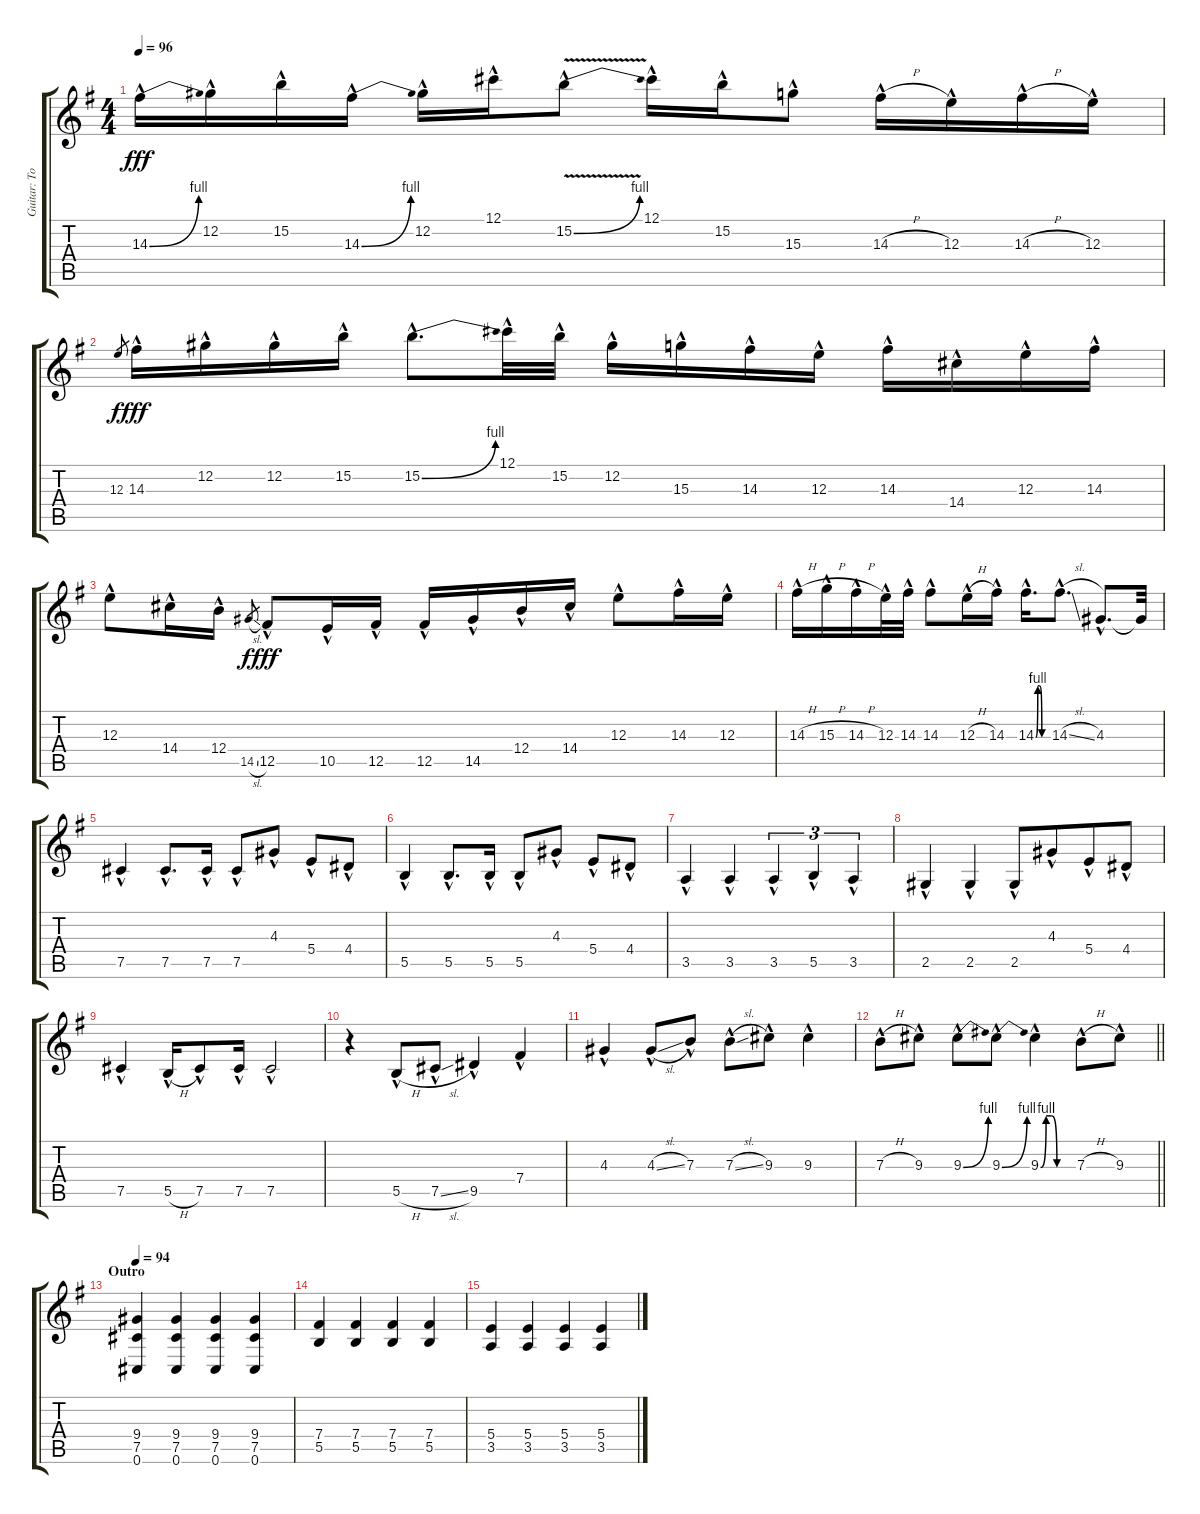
\track ("Guitar: Tony" "Guitar: To") {instrument distortionguitar}
\staff {score tabs}
\tuning (Db4 Ab3 E3 B2 Gb2 Db2) {hide}
\ts (4 4)
\tempo 96
\clef g2
\ks g
14.3{be (bend 0 0 60 4) hac}.16{dy fff} 12.2{hac}.16 15.2{hac}.16 14.3{be (bend 0 0 60 4) hac}.16 12.2{hac}.16 12.1{hac}.16 15.2{be (bend 0 0 60 4) v hac}.8 12.1{hac}.16 15.2{hac}.16 15.3{hac}.8 14.3{h hac}.16 12.3{hac}.16 14.3{h hac}.16{beam merge} 12.3{hac}.16 |
12.3.8{gr dy f} 14.3{hac}.16{dy fff} 12.2{hac}.16 12.2{hac}.16 15.2{hac}.16 15.2{be (bend 0 0 60 4) hac}.8{d} 12.1{hac}.32 15.2{hac}.32 12.2{hac}.16 15.3{hac}.16 14.3{hac}.16 12.3{hac}.16 14.3{hac}.16 14.4{hac}.16 12.3{hac}.16 14.3{hac}.16 |
12.3{hac}.8 14.4{hac}.16 12.4{hac}.16 14.5{sl}.8{gr dy f} 12.5{hac}.8{dy fff} 10.5{hac}.16 12.5{hac}.16 12.5{hac}.16 14.5{hac}.16 12.4{hac}.16 14.4{hac}.16 12.3{hac}.8 14.3{hac}.16 12.3{hac}.16 |
14.3{h hac}.16 15.3{h hac}.16 14.3{h hac}.16 12.3{hac}.32 14.3{hac}.32 14.3{hac}.8 12.3{h hac}.16 14.3{hac}.16 14.3{be (custom 0 0 10 4 20 4 30 0 60 0) hac}.16{d} 14.3{sl hac}.8{d} 4.3{hac}.8{d} 4.3{t}.32 |
7.5{hac}.4 7.5{hac}.8{d} 7.5{hac}.16 7.5{hac}.8 4.3{hac}.8 5.4{hac}.8 4.4{hac}.8 |
5.5{hac}.4 5.5{hac}.8{d} 5.5{hac}.16 5.5{hac}.8 4.3{hac}.8 5.4{hac}.8 4.4{hac}.8 |
3.5{hac}.4 3.5{hac}.4 3.5{hac}.4{tu (3 2)} 5.5{hac}.4{tu (3 2)} 3.5{hac}.4{tu (3 2)} |
2.5{hac}.4 2.5{hac}.4 2.5{hac}.8 4.3{hac}.8{beam merge} 5.4{hac}.8 4.4{hac}.8 |
7.5{hac}.4 5.5{h hac}.16 7.5{hac}.8 7.5{hac}.16 7.5{hac}.2 |
r.4 5.5{h hac}.8 7.5{sl hac}.8 9.5{hac}.4 7.4{hac}.4 |
4.3{hac}.4 4.3{sl hac}.8 7.3{hac}.8 7.3{sl hac}.8 9.3{hac}.8 9.3{hac}.4 |
\barLineRight lightlight
7.3{h hac}.8 9.3{hac}.8 9.3{be (bend 0 0 60 4) hac}.8 9.3{be (bend 0 0 60 4) hac}.8 9.3{be (custom 0 0 10 4 20 4 30 0 60 0) hac}.4 7.3{h hac}.8 9.3{hac}.8 |
\section ("" "Outro")
\tempo 98
\tempo 94
(9.4 7.5 0.6).4 (9.4 7.5 0.6).4 (9.4 7.5 0.6).4 (9.4 7.5 0.6).4 |
(7.4 5.5).4 (7.4 5.5).4 (7.4 5.5).4 (7.4 5.5).4 |
(5.4 3.5).4 (5.4 3.5).4 (5.4 3.5).4 (5.4 3.5).4
